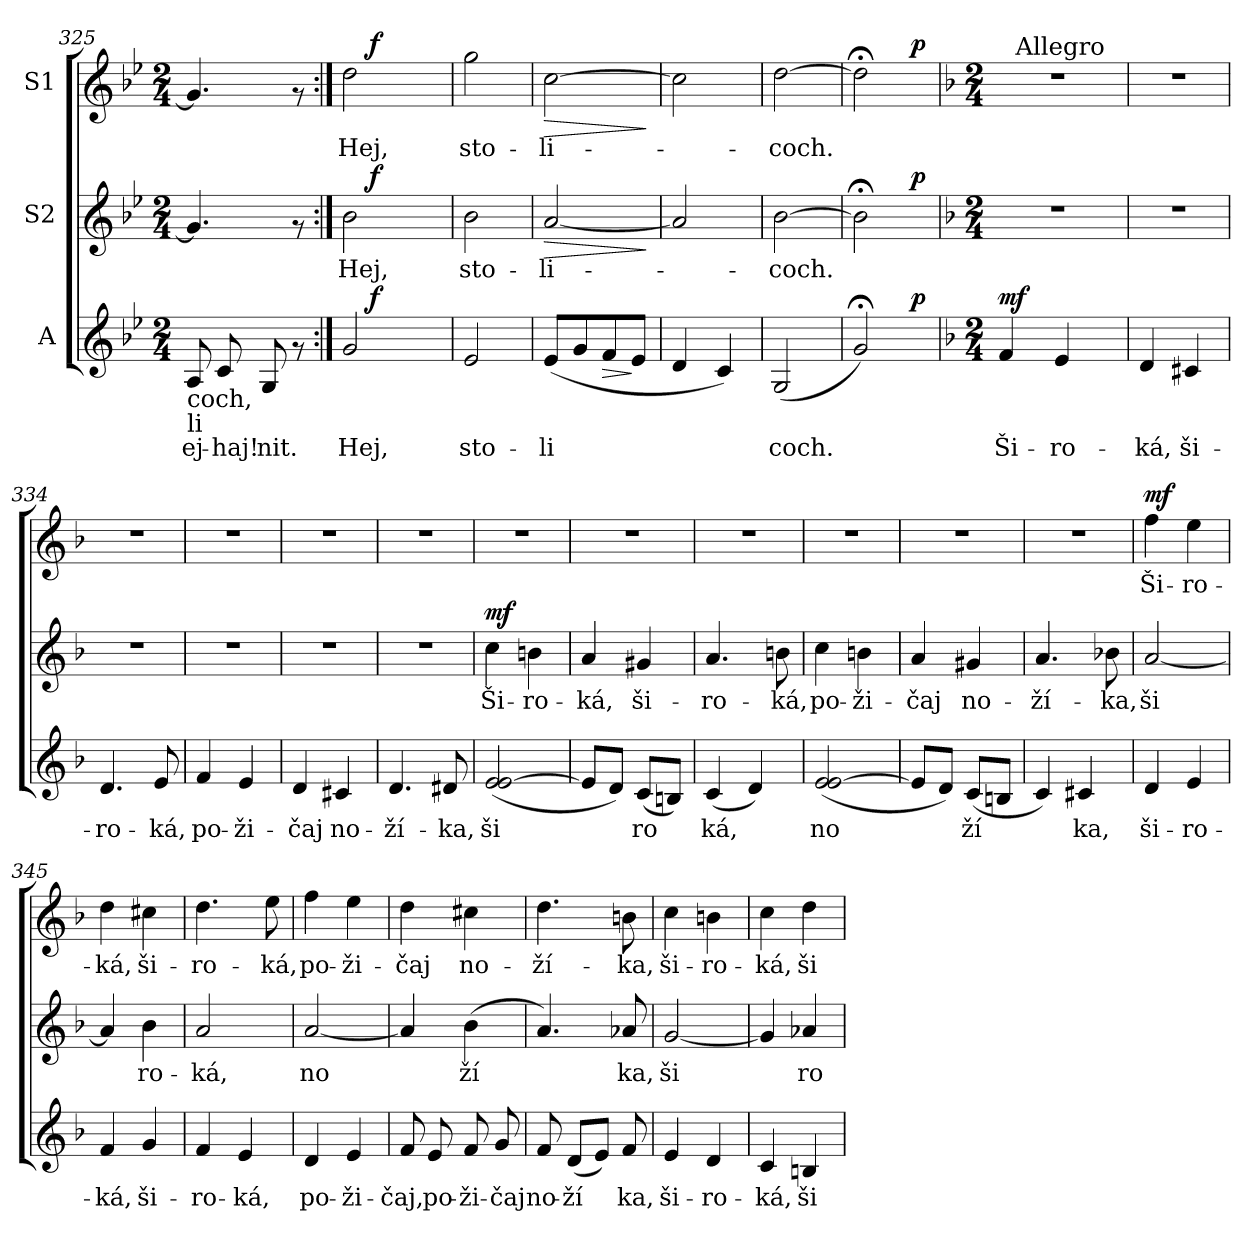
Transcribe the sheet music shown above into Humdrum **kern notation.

**kern	**text	**dynam	**kern	**text	**dynam	**kern	**text	**dynam
*part3	*part3	*part3	*part2	*part2	*part2	*part1	*part1	*part1
*staff3	*staff3	*staff3	*staff2	*staff2	*staff2	*staff1	*staff1	*staff1
*I"A	*	*	*I"S2	*	*	*I"S1	*	*
*clefG2	*	*	*clefG2	*	*	*clefG2	*	*
*k[b-e-]	*	*	*k[b-e-]	*	*	*k[b-e-]	*	*
*B-:	*	*	*B-:	*	*	*B-:	*	*
*M2/4	*	*	*M2/4	*	*	*M2/4	*	*
=325	=325	=325	=325	=325	=325	=325	=325	=325
!LO:TX:b:t=coch,	!	!	!	!	!	!	!	!
!LO:TX:b:t=li	!	!	!	!	!	!	!	!
!	!LO:LY:b:rj	!	!	!	!	!	!	!
8A/	ej-	.	4.g/]	.	.	4.g/]	.	.
!	!LO:LY:b:rj	!	!	!	!	!	!	!
8c/	-haj!	.	.	.	.	.	.	.
!	!LO:LY:b:rj	!	!	!	!	!	!	!
8G/	nit.	.	.	.	.	.	.	.
8rf	.	.	8rf	.	.	8rf	.	.
=326:|!	=326:|!	=326:|!	=326:|!	=326:|!	=326:|!	=326:|!	=326:|!	=326:|!
!LO:TX:b:t=li coch.	!	!	!	!	!	!	!	!
!LO:TX:b:t=sto	!	!	!	!	!	!	!	!
!	!LO:LY:b:rj	!	!	!LO:LY:b:rj	!	!	!LO:LY:b:rj	!
*^	*	*	*^	*	*	*^	*	*
2g/	16..ryy	Hej,	.	2b-\	16..ryy	Hej,	.	2dd\	16..ryy	Hej,	.
!	!	!	!LO:DY:a	!	!	!	!LO:DY:a	!	!	!	!LO:DY:a
.	4ryy	.	f	.	4ryy	.	f	.	4ryy	.	f
.	8ryy	.	.	.	8ryy	.	.	.	8ryy	.	.
.	64ryy	.	.	.	64ryy	.	.	.	64ryy	.	.
=327	=327	=327	=327	=327	=327	=327	=327	=327	=327	=327	=327
!	!	!LO:LY:b:rj	!	!	!	!LO:LY:b:rj	!	!	!	!LO:LY:b:rj	!
*v	*v	*	*	*	*	*	*	*v	*v	*	*
*	*	*	*v	*v	*	*	*	*	*
2e-/	sto-	.	2b-\	sto-	.	2gg\	sto-	.
=328	=328	=328	=328	=328	=328	=328	=328	=328
!	!LO:LY:b:rj	!	!	!LO:LY:b:rj	!LO:HP:b	!	!LO:LY:b:rj	!LO:HP:b
(<8e-/L	-li-	.	[<2a/	-li-	>	[>2cc\	-li-	>
!	!LO:LY:b:rj	!	!	!	!	!	!	!
8g/	-	.	.	.	.	.	.	.
!	!LO:LY:b:rj	!LO:HP:b	!	!	!	!	!	!
8f/	.	>	.	.	.	.	.	.
!	!LO:LY:b:rj	!	!	!	!	!	!	!
8e-/J	.	]	.	.	.	.	.	.
.	.	.	.	.	]	.	.	]
=329	=329	=329	=329	=329	=329	=329	=329	=329
4d/	.	.	2a/]	.	.	2cc\]	.	.
4c/)	.	.	.	.	.	.	.	.
=330	=330	=330	=330	=330	=330	=330	=330	=330
!	!LO:LY:b:rj	!	!	!LO:LY:b:rj	!	!	!LO:LY:b:rj	!
(>2G/	coch.	.	[>2b-\	-coch.	.	[>2dd\	-coch.	.
=331	=331	=331	=331	=331	=331	=331	=331	=331
*^	*	*	*^	*	*	*^	*	*
2g;</)	4.ryy	.	.	2b-;<\]	4.ryy	.	.	2dd;<\]	4.ryy	.	.
!	!	!	!LO:DY:a	!	!	!	!LO:DY:a	!	!	!	!LO:DY:a
.	8ryy	.	p	.	8ryy	.	p	.	8ryy	.	p
*v	*v	*	*	*	*	*	*	*	*	*	*
*	*	*	*v	*v	*	*	*	*	*	*
!!LO:PB:g=z	!!
=332!	=332!	=332!	=332!	=332!	=332!	=332!	=332!	=332!	=332!
*k[b-]	*	*	*k[b-]	*	*	*k[b-]	*	*	*
*F:	*	*	*F:	*	*	*F:	*	*	*
*M2/4	*	*	*M2/4	*	*	*M2/4	*	*	*
*^	*	*	*^	*	*	*	*	*	*
!	!	!LO:LY:b:rj	!LO:DY:a	!	!	!	!	!	!	!	!
*v	*v	*	*	*	*	*	*	*	*	*	*
*	*	*	*v	*v	*	*	*	*	*	*
4f/	Ši-	mf	2r	.	.	2r	32.ryy	.	.
!	!	!	!	!	!	!	!LO:TX:a:t=Allegro	!	!
.	.	.	.	.	.	.	4ryy	.	.
!	!LO:LY:b:rj	!	!	!	!	!	!	!	!
4e/	-ro-	.	.	.	.	.	.	.	.
.	.	.	.	.	.	.	8ryy	.	.
.	.	.	.	.	.	.	16ryy	.	.
.	.	.	.	.	.	.	64ryy	.	.
=333	=333	=333	=333	=333	=333	=333	=333	=333	=333
!	!LO:LY:b:rj	!	!	!	!	!	!	!	!
*	*	*	*	*	*	*v	*v	*	*
4d/	-ká,	.	2r	.	.	2r	.	.
!	!LO:LY:b:rj	!	!	!	!	!	!	!
4c#X/	ši-	.	.	.	.	.	.	.
=334	=334	=334	=334	=334	=334	=334	=334	=334
!	!LO:LY:b:rj	!	!	!	!	!	!	!
4.d/	-ro-	.	2r	.	.	2r	.	.
!	!LO:LY:b:rj	!	!	!	!	!	!	!
8e/	-ká,	.	.	.	.	.	.	.
=335	=335	=335	=335	=335	=335	=335	=335	=335
!	!LO:LY:b:rj	!	!	!	!	!	!	!
4f/	po-	.	2r	.	.	2r	.	.
!	!LO:LY:b:rj	!	!	!	!	!	!	!
4e/	-ži-	.	.	.	.	.	.	.
=336	=336	=336	=336	=336	=336	=336	=336	=336
!	!LO:LY:b:rj	!	!	!	!	!	!	!
4d/	-čaj	.	2r	.	.	2r	.	.
!	!LO:LY:b:rj	!	!	!	!	!	!	!
4c#X/	no-	.	.	.	.	.	.	.
=337	=337	=337	=337	=337	=337	=337	=337	=337
!	!LO:LY:b:rj	!	!	!	!	!	!	!
4.d/	-ží-	.	2r	.	.	2r	.	.
!	!LO:LY:b:rj	!	!	!	!	!	!	!
8d#X/	-ka,	.	.	.	.	.	.	.
=338	=338	=338	=338	=338	=338	=338	=338	=338
!	!LO:LY:b:rj	!	!	!LO:LY:b:rj	!LO:DY:a	!	!	!
(<2e/ [<2e/	ši-	.	4cc\	Ši-	mf	2r	.	.
!	!	!	!	!LO:LY:b:rj	!	!	!	!
.	.	.	4bn\	-ro-	.	.	.	.
=339	=339	=339	=339	=339	=339	=339	=339	=339
!	!LO:LY:b:rj	!	!	!LO:LY:b:rj	!	!	!	!
8e/L]	--	.	4a/	-ká,	.	2r	.	.
!	!LO:LY:b:rj	!	!	!	!	!	!	!
8d/J)	--	.	.	.	.	.	.	.
!	!LO:LY:b:rj	!	!	!LO:LY:b:rj	!	!	!	!
(<8c/L	-ro-	.	4g#X/	ši-	.	.	.	.
!	!LO:LY:b:rj	!	!	!	!	!	!	!
8Bn/J)	-	.	.	.	.	.	.	.
=340	=340	=340	=340	=340	=340	=340	=340	=340
!	!LO:LY:b:rj	!	!	!LO:LY:b:rj	!	!	!	!
(<4c/	ká,	.	4.a/	-ro-	.	2r	.	.
!	!LO:LY:b:rj	!	!	!	!	!	!	!
4d/)	.	.	.	.	.	.	.	.
!	!	!	!	!LO:LY:b:rj	!	!	!	!
.	.	.	8bn\	-ká,	.	.	.	.
!!LO:LB:g=z
=341	=341	=341	=341	=341	=341	=341	=341	=341
!	!LO:LY:b:rj	!	!	!LO:LY:b:rj	!	!	!	!
(<2e/ [<2e/	no-	.	4cc\	po-	.	2r	.	.
!	!	!	!	!LO:LY:b:rj	!	!	!	!
.	.	.	4bn\	-ži-	.	.	.	.
=342	=342	=342	=342	=342	=342	=342	=342	=342
!	!LO:LY:b:rj	!	!	!LO:LY:b:rj	!	!	!	!
8e/L]	--	.	4a/	-čaj	.	2r	.	.
!	!LO:LY:b:rj	!	!	!	!	!	!	!
8d/J)	--	.	.	.	.	.	.	.
!	!LO:LY:b:rj	!	!	!LO:LY:b:rj	!	!	!	!
(<8c/L	-ží-	.	4g#X/	no-	.	.	.	.
!	!LO:LY:b:rj	!	!	!	!	!	!	!
8Bn/J	-	.	.	.	.	.	.	.
=343	=343	=343	=343	=343	=343	=343	=343	=343
!	!LO:LY:b:rj	!	!	!LO:LY:b:rj	!	!	!	!
4c/)	-	.	4.a/	-ží-	.	2r	.	.
!	!LO:LY:b:rj	!	!	!	!	!	!	!
4c#X/	-ka,	.	.	.	.	.	.	.
!	!	!	!	!LO:LY:b:rj	!	!	!	!
.	.	.	8b-X\	-ka,	.	.	.	.
=344	=344	=344	=344	=344	=344	=344	=344	=344
!	!LO:LY:b:rj	!	!	!LO:LY:b:rj	!	!	!LO:LY:b:rj	!LO:DY:a
4d/	ši-	.	[<2a/	ši-	.	4ff\	Ši-	mf
!	!LO:LY:b:rj	!	!	!	!	!	!LO:LY:b:rj	!
4e/	-ro-	.	.	.	.	4ee\	-ro-	.
=345	=345	=345	=345	=345	=345	=345	=345	=345
!	!LO:LY:b:rj	!	!	!LO:LY:b:rj	!	!	!LO:LY:b:rj	!
4f/	-ká,	.	4a/]	--	.	4dd\	-ká,	.
!	!LO:LY:b:rj	!	!	!LO:LY:b:rj	!	!	!LO:LY:b:rj	!
4g/	ši-	.	4b-\	-ro-	.	4cc#X\	ši-	.
=346	=346	=346	=346	=346	=346	=346	=346	=346
!	!LO:LY:b:rj	!	!	!LO:LY:b:rj	!	!	!LO:LY:b:rj	!
4f/	-ro-	.	2a/	-ká,	.	4.dd\	-ro-	.
!	!LO:LY:b:rj	!	!	!	!	!	!	!
4e/	-ká,	.	.	.	.	.	.	.
!	!	!	!	!	!	!	!LO:LY:b:rj	!
.	.	.	.	.	.	8ee\	-ká,	.
=347	=347	=347	=347	=347	=347	=347	=347	=347
!	!LO:LY:b:rj	!	!	!LO:LY:b:rj	!	!	!LO:LY:b:rj	!
4d/	po-	.	[<2a/	no-	.	4ff\	po-	.
!	!LO:LY:b:rj	!	!	!	!	!	!LO:LY:b:rj	!
4e/	-ži-	.	.	.	.	4ee\	-ži-	.
=348	=348	=348	=348	=348	=348	=348	=348	=348
!	!LO:LY:b:rj	!	!	!LO:LY:b:rj	!	!	!LO:LY:b:rj	!
8f/	-čaj,	.	4a/]	--	.	4dd\	-čaj	.
!	!LO:LY:b:rj	!	!	!	!	!	!	!
8e/	po-	.	.	.	.	.	.	.
!	!LO:LY:b:rj	!	!	!LO:LY:b:rj	!	!	!LO:LY:b:rj	!
8f/	-ži-	.	(>4b-\	-ží-	.	4cc#X\	no-	.
!	!LO:LY:b:rj	!	!	!	!	!	!	!
8g/	-čaj	.	.	.	.	.	.	.
=349	=349	=349	=349	=349	=349	=349	=349	=349
!	!LO:LY:b:rj	!	!	!LO:LY:b:rj	!	!	!LO:LY:b:rj	!
8f/	no-	.	4.a/)	--	.	4.dd\	-ží-	.
!	!LO:LY:b:rj	!	!	!	!	!	!	!
(<8d/L	-ží-	.	.	.	.	.	.	.
!	!LO:LY:b:rj	!	!	!	!	!	!	!
8e/J)	--	.	.	.	.	.	.	.
!	!LO:LY:b:rj	!	!	!LO:LY:b:rj	!	!	!LO:LY:b:rj	!
8f/	-ka,	.	8a-X/	-ka,	.	8bn\	-ka,	.
!!LO:LB:g=z
=350	=350	=350	=350	=350	=350	=350	=350	=350
!	!LO:LY:b:rj	!	!	!LO:LY:b:rj	!	!	!LO:LY:b:rj	!
4e/	ši-	.	[<2g/	ši-	.	4cc\	ši-	.
!	!LO:LY:b:rj	!	!	!	!	!	!LO:LY:b:rj	!
4d/	-ro-	.	.	.	.	4bn\	-ro-	.
=351	=351	=351	=351	=351	=351	=351	=351	=351
!	!LO:LY:b:rj	!	!	!LO:LY:b:rj	!	!	!LO:LY:b:rj	!
4c/	-ká,	.	4g/]	--	.	4cc\	-ká,	.
!	!LO:LY:b:rj	!	!	!LO:LY:b:rj	!	!	!LO:LY:b:rj	!
4Bn/	ši-	.	4a-X/	-ro-	.	4dd\	ši-	.
=	=	=	=	=	=	=	=	=
*-	*-	*-	*-	*-	*-	*-	*-	*-
